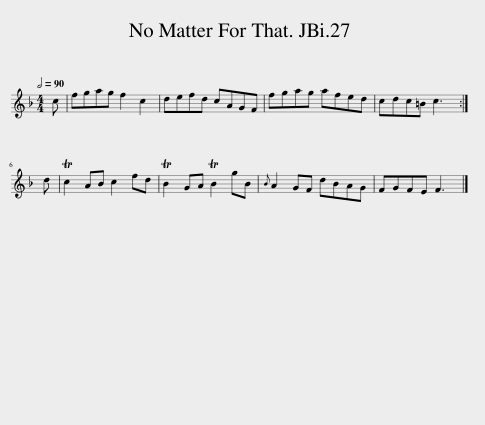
X:1
L:1/8
Q:1/2=90
M:4/4
I:linebreak $
K:F
V:1 treble
V:1
 c | fgag f2 c2 | defd cAGF | fgag afed | cdc=B c3 :|$ %5
 d | Tc2 AB c2 fd | TB2 GA TB2 gB |{B} A2 GF dBAG | FGFE F3 |] %10
